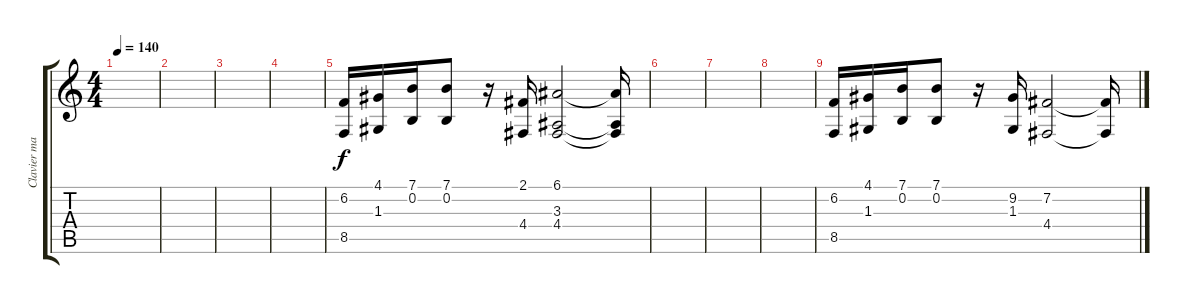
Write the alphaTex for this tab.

\track ("Clavier main gauche 2" "Clavier ma") {instrument stringensemble1}
\staff {score tabs}
\tuning (E4 B3 G3 D3 A2 E2) {hide}
\ts (4 4)
\tempo 140
\clef g2
\ks c
|
|
|
|
(6.2 8.5).16 (4.1 1.3).16 (7.1 0.2).16 (7.1 0.2).8 r.16 (2.1 4.4).16 (6.1 3.3 4.4).2 (6.1{t} 3.3{t} 4.4{t}).16 |
|
|
|
(6.2 8.5).16 (4.1 1.3).16 (7.1 0.2).16 (7.1 0.2).8 r.16 (9.2 1.3).16 (7.2 4.4).2 (7.2{t} 4.4{t}).16
